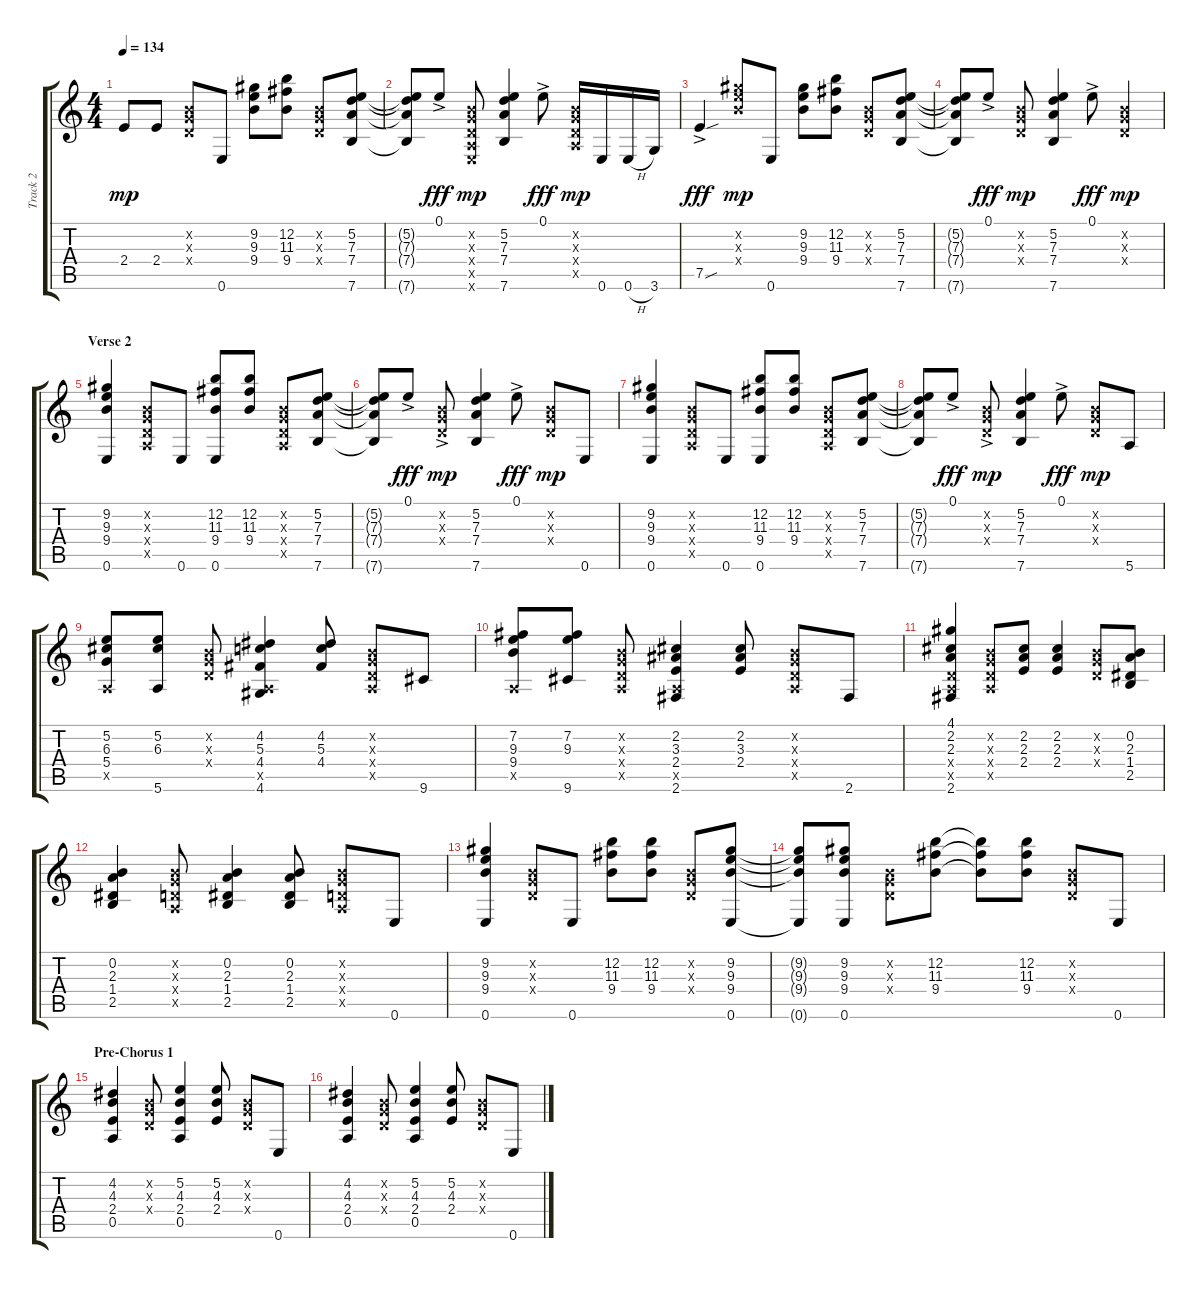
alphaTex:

\track ("Track 2" "Track 2") {instrument acousticguitarsteel}
\staff {score tabs}
\tuning (E4 B3 G3 D3 A2 E2) {hide}
\ts (4 4)
\tempo 134
\clef g2
\ks c
2.4.8{dy mp} 2.4.8 (0.2{x} 0.3{x} 0.4{x}).8 0.6.8 (9.2 9.3 9.4).8 (12.2 11.3 9.4).8 (0.2{x} 0.3{x} 0.4{x}).8 (5.2 7.3 7.4 7.6).8 |
(5.2{t} 7.3{t} 7.4{t} 7.6{t}).8 0.1{ac}.8{dy fff} (0.2{x} 0.3{x} 0.4{x} 0.5{x} 0.6{x}).8{dy mp} (5.2 7.3 7.4 7.6).4 0.1{ac}.8{dy fff} (0.2{x} 0.3{x} 0.4{x} 0.5{x}).16{dy mp} 0.6.16 0.6{h}.16 3.6.16 |
7.5{sou ac}.4{dy fff} (9.2{x} 9.3{x} 9.4{x}).8{dy mp} 0.6.8 (9.2 9.3 9.4).8 (12.2 11.3 9.4).8 (0.2{x} 0.3{x} 0.4{x}).8 (5.2 7.3 7.4 7.6).8 |
(5.2{t} 7.3{t} 7.4{t} 7.6{t}).8 0.1{ac}.8{dy fff} (0.2{x} 0.3{x} 0.4{x}).8{dy mp} (5.2 7.3 7.4 7.6).4 0.1{ac}.8{dy fff} (0.2{x} 0.3{x} 0.4{x}).4{dy mp} |
\section ("" "Verse 2")
(9.2 9.3 9.4 0.6).4 (0.2{x} 0.3{x} 0.4{x} 0.5{x}).8 0.6.8 (12.2 11.3 9.4 0.6).8 (12.2 11.3 9.4).8 (0.2{x} 0.3{x} 0.4{x} 0.5{x}).8 (5.2 7.3 7.4 7.6).8 |
(5.2{t} 7.3{t} 7.4{t} 7.6{t}).8 0.1{ac}.8{dy fff} (0.2{ac x} 0.3{ac x} 0.4{ac x}).8{dy mp} (5.2 7.3 7.4 7.6).4 0.1{ac}.8{dy fff} (0.2{x} 0.3{x} 0.4{x}).8{dy mp} 0.6.8 |
(9.2 9.3 9.4 0.6).4 (0.2{x} 0.3{x} 0.4{x} 0.5{x}).8 0.6.8 (12.2 11.3 9.4 0.6).8 (12.2 11.3 9.4).8 (0.2{x} 0.3{x} 0.4{x} 0.5{x}).8 (5.2 7.3 7.4 7.6).8 |
(5.2{t} 7.3{t} 7.4{t} 7.6{t}).8 0.1{ac}.8{dy fff} (0.2{ac x} 0.3{ac x} 0.4{ac x}).8{dy mp} (5.2 7.3 7.4 7.6).4 0.1{ac}.8{dy fff} (0.2{x} 0.3{x} 0.4{x}).8{dy mp} 5.6.8 |
\section ("" "")
(5.2 6.3 5.4 0.5{x}).8 (5.2 6.3 5.6).8 (0.2{x} 0.3{x} 0.4{x}).8 (4.2 5.3 4.4 0.5{x} 4.6).4 (4.2 5.3 4.4).8 (0.2{x} 0.3{x} 0.4{x} 0.5{x}).8 9.6.8 |
(7.2 9.3 9.4 0.5{x}).8 (7.2 9.3 9.6).8 (0.2{x} 0.3{x} 0.4{x} 0.5{x}).8 (2.2 3.3 2.4 0.5{x} 2.6).4 (2.2 3.3 2.4).8 (0.2{x} 0.3{x} 0.4{x} 0.5{x}).8 2.6.8 |
(4.1 2.2 2.3 0.4{x} 0.5{x} 2.6).4 (0.2{x} 0.3{x} 0.4{x} 0.5{x}).8 (2.2 2.3 2.4).8 (2.2 2.3 2.4).4 (0.2{x} 0.3{x} 0.4{x}).8 (0.2 2.3 1.4 2.5).8 |
(0.2 2.3 1.4 2.5).4 (0.2{x} 0.3{x} 0.4{x} 0.5{x}).8 (0.2 2.3 1.4 2.5).4 (0.2 2.3 1.4 2.5).8 (0.2{x} 0.3{x} 0.4{x} 0.5{x}).8 0.6.8 |
(9.2 9.3 9.4 0.6).4 (0.2{x} 0.3{x} 0.4{x}).8 0.6.8 (12.2 11.3 9.4).8 (12.2 11.3 9.4).8 (0.2{x} 0.3{x} 0.4{x}).8 (9.2 9.3 9.4 0.6).8 |
(9.2{t} 9.3{t} 9.4{t} 0.6{t}).8 (9.2 9.3 9.4 0.6).8 (0.2{x} 0.3{x} 0.4{x}).8 (12.2 11.3 9.4).8 (12.2{t} 11.3{t} 9.4{t}).8 (12.2 11.3 9.4).8 (0.2{x} 0.3{x} 0.4{x}).8 0.6.8 |
\section ("" "Pre-Chorus 1")
(4.2 4.3 2.4 0.5).4 (0.2{x} 0.3{x} 0.4{x}).8 (5.2 4.3 2.4 0.5).4 (5.2 4.3 2.4).8 (0.2{x} 0.3{x} 0.4{x}).8 0.6.8 |
(4.2 4.3 2.4 0.5).4 (0.2{x} 0.3{x} 0.4{x}).8 (5.2 4.3 2.4 0.5).4 (5.2 4.3 2.4).8 (0.2{x} 0.3{x} 0.4{x}).8 0.6.8
